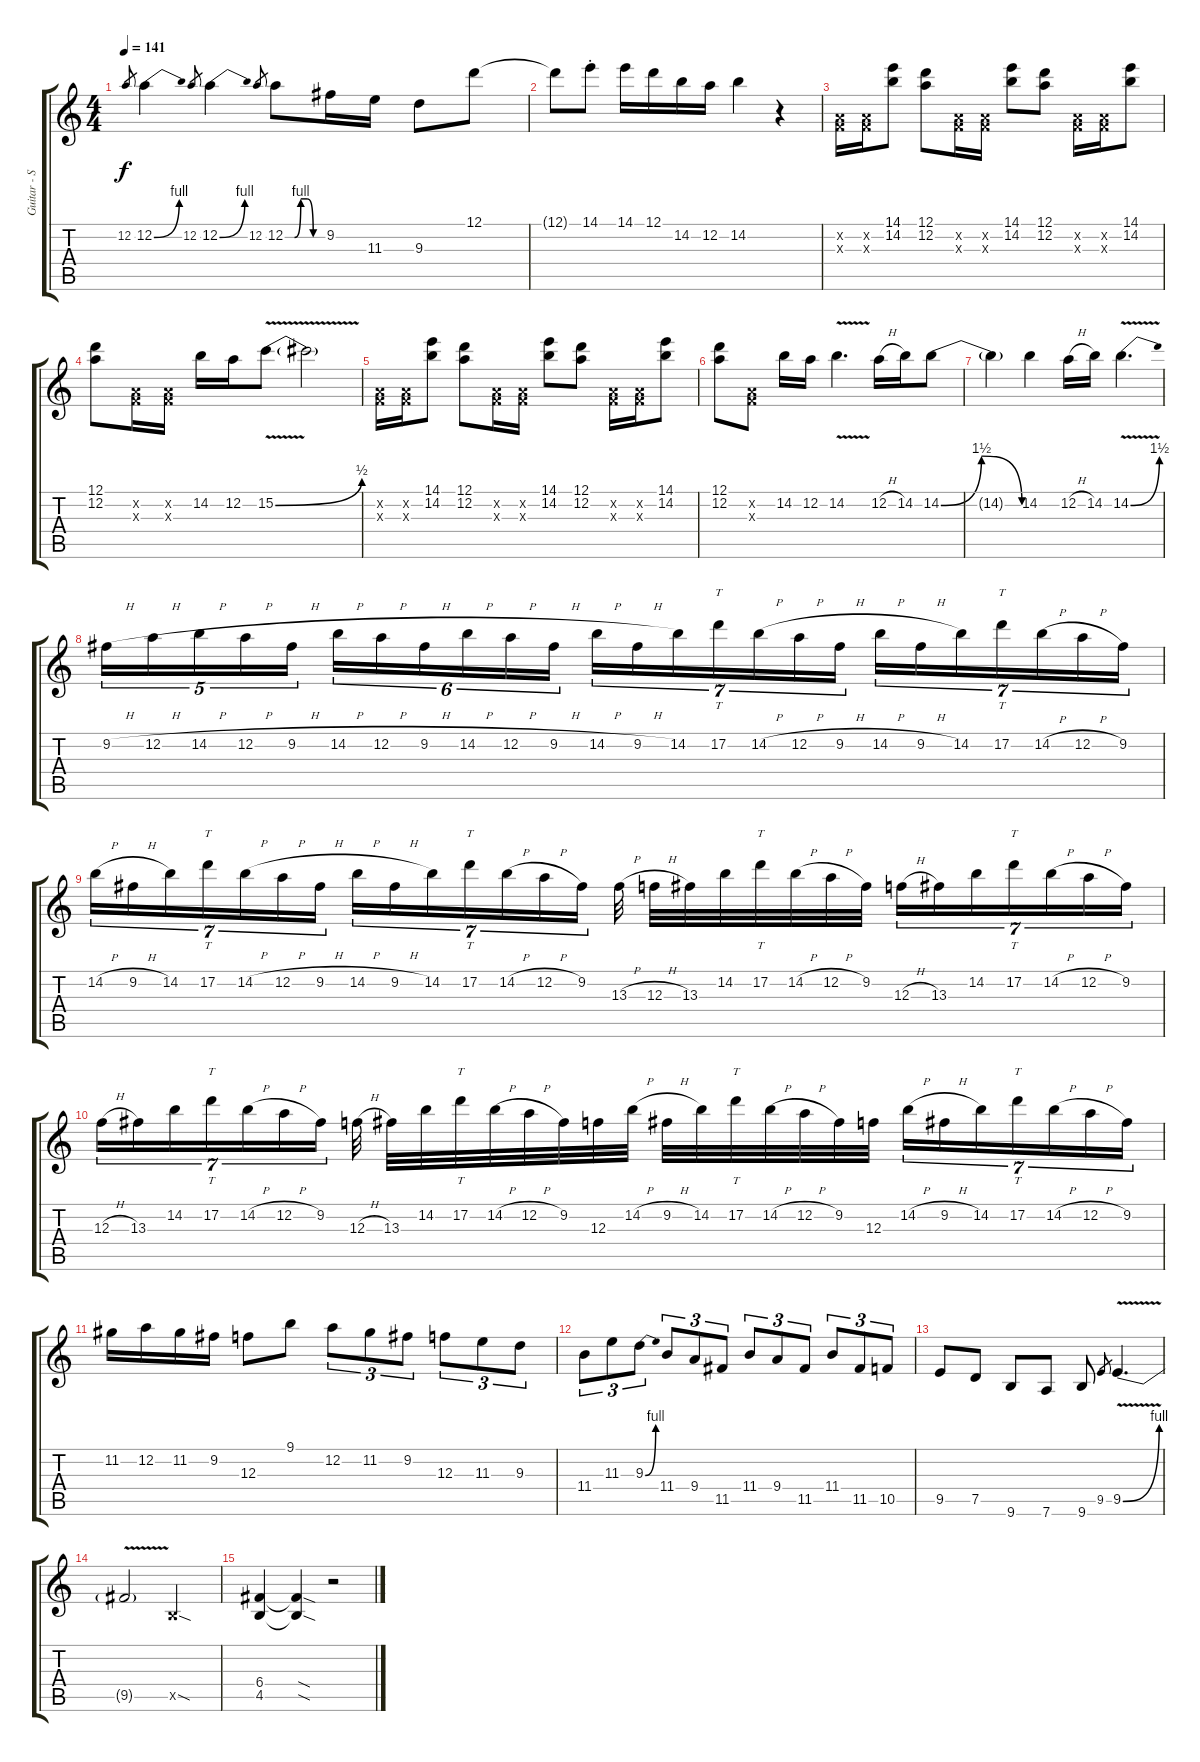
\track ("Guitar - Solo" "Guitar - S") {instrument distortionguitar}
\staff {score tabs}
\tuning (D4 A3 F3 C3 G2 D2) {hide}
\ts (4 4)
\tempo 141
\clef g2
\ks c
12.2.8{gr dy f} 12.2{be (bend 0 0 60 4)}.4 12.2.8{gr} 12.2{be (bend 0 0 60 4)}.4 12.2.8{gr} 12.2{be (custom 0 0 15 0 25 4 35 4 45 0 60 0)}.8 9.2.16 11.3.16 9.3.8 12.1.8 |
12.1{t}.8 14.1{st}.8 14.1.16 12.1.16 14.2.16 12.2.16 14.2.4 r.4 |
(0.2{x} 0.3{x}).16 (0.2{x} 0.3{x}).16 (14.1 14.2).8 (12.1 12.2).8 (0.2{x} 0.3{x}).16 (0.2{x} 0.3{x}).16 (14.1 14.2).8 (12.1 12.2).8 (0.2{x} 0.3{x}).16 (0.2{x} 0.3{x}).16 (14.1 14.2).8 |
(12.1 12.2).8 (0.2{x} 0.3{x}).16 (0.2{x} 0.3{x}).16 14.2.16 12.2.16 15.2{be (bend 0 0 60 2) v}.8 15.2{t}.2 |
(0.2{x} 0.3{x}).16 (0.2{x} 0.3{x}).16 (14.1 14.2).8 (12.1 12.2).8 (0.2{x} 0.3{x}).16 (0.2{x} 0.3{x}).16 (14.1 14.2).8 (12.1 12.2).8 (0.2{x} 0.3{x}).16 (0.2{x} 0.3{x}).16 (14.1 14.2).8 |
(12.1 12.2).8 (0.2{x} 0.3{x}).8 14.2.16 12.2.16 14.2{v}.4{d} 12.2{h}.16 14.2.16 14.2{be (bendrelease 0 0 15 6 45 6 60 0)}.8 |
14.2{t}.4 14.2.4 12.2{h}.16 14.2.16 14.2{be (bend 0 0 60 6) v}.4{d} |
9.2{h}.16{tu (5 4)} 12.2{h}.16{tu (5 4)} 14.2{h}.16{tu (5 4)} 12.2{h}.16{tu (5 4)} 9.2{h}.16{tu (5 4)} 14.2{h}.16{tu (6 4)} 12.2{h}.16{tu (6 4)} 9.2{h}.16{tu (6 4)} 14.2{h}.16{tu (6 4)} 12.2{h}.16{tu (6 4)} 9.2{h}.16{tu (6 4)} 14.2{h}.16{tu (7 4)} 9.2{h}.16{tu (7 4)} 14.2.16{tu (7 4)} 17.2.16{tt tu (7 4)} 14.2{h}.16{tu (7 4)} 12.2{h}.16{tu (7 4)} 9.2{h}.16{tu (7 4)} 14.2{h}.16{tu (7 4)} 9.2{h}.16{tu (7 4)} 14.2.16{tu (7 4)} 17.2.16{tt tu (7 4)} 14.2{h}.16{tu (7 4)} 12.2{h}.16{tu (7 4)} 9.2.16{tu (7 4)} |
14.2{h}.16{tu (7 4)} 9.2{h}.16{tu (7 4)} 14.2.16{tu (7 4)} 17.2.16{tt tu (7 4)} 14.2{h}.16{tu (7 4)} 12.2{h}.16{tu (7 4)} 9.2{h}.16{tu (7 4)} 14.2{h}.16{tu (7 4)} 9.2{h}.16{tu (7 4)} 14.2.16{tu (7 4)} 17.2.16{tt tu (7 4)} 14.2{h}.16{tu (7 4)} 12.2{h}.16{tu (7 4)} 9.2.16{tu (7 4)} 13.3{h}.32 12.3{h}.32 13.3.32 14.2.32 17.2.32{tt} 14.2{h}.32 12.2{h}.32 9.2.32 12.3{h}.16{tu (7 4)} 13.3.16{tu (7 4)} 14.2.16{tu (7 4)} 17.2.16{tt tu (7 4)} 14.2{h}.16{tu (7 4)} 12.2{h}.16{tu (7 4)} 9.2.16{tu (7 4)} |
12.3{h}.16{tu (7 4)} 13.3.16{tu (7 4)} 14.2.16{tu (7 4)} 17.2.16{tt tu (7 4)} 14.2{h}.16{tu (7 4)} 12.2{h}.16{tu (7 4)} 9.2.16{tu (7 4)} 12.3{h}.32 13.3.32 14.2.32 17.2.32{tt} 14.2{h}.32 12.2{h}.32 9.2.32 12.3.32 14.2{h}.32 9.2{h}.32 14.2.32 17.2.32{tt} 14.2{h}.32 12.2{h}.32 9.2.32 12.3.32 14.2{h}.16{tu (7 4)} 9.2{h}.16{tu (7 4)} 14.2.16{tu (7 4)} 17.2.16{tt tu (7 4)} 14.2{h}.16{tu (7 4)} 12.2{h}.16{tu (7 4)} 9.2.16{tu (7 4)} |
11.2.16 12.2.16 11.2.16 9.2.16 12.3.8 9.1.8 12.2.8{tu (3 2)} 11.2.8{tu (3 2)} 9.2.8{tu (3 2)} 12.3.8{tu (3 2)} 11.3.8{tu (3 2)} 9.3.8{tu (3 2)} |
11.4.8{tu (3 2)} 11.3.8{tu (3 2)} 9.3{be (bend 0 0 60 4)}.8{tu (3 2)} 11.4.8{tu (3 2)} 9.4.8{tu (3 2)} 11.5.8{tu (3 2)} 11.4.8{tu (3 2)} 9.4.8{tu (3 2)} 11.5.8{tu (3 2)} 11.4.8{tu (3 2)} 11.5.8{tu (3 2)} 10.5.8{tu (3 2)} |
9.5.8 7.5.8 9.6.8 7.6.8 9.6.8 9.5.8{gr} 9.5{be (bend 0 0 60 4) v}.4{d} |
9.5{t}.2 4.5{sod x}.2 |
(6.4 4.5).4 (6.4{sod t} 4.5{sod t}).4 r.2
